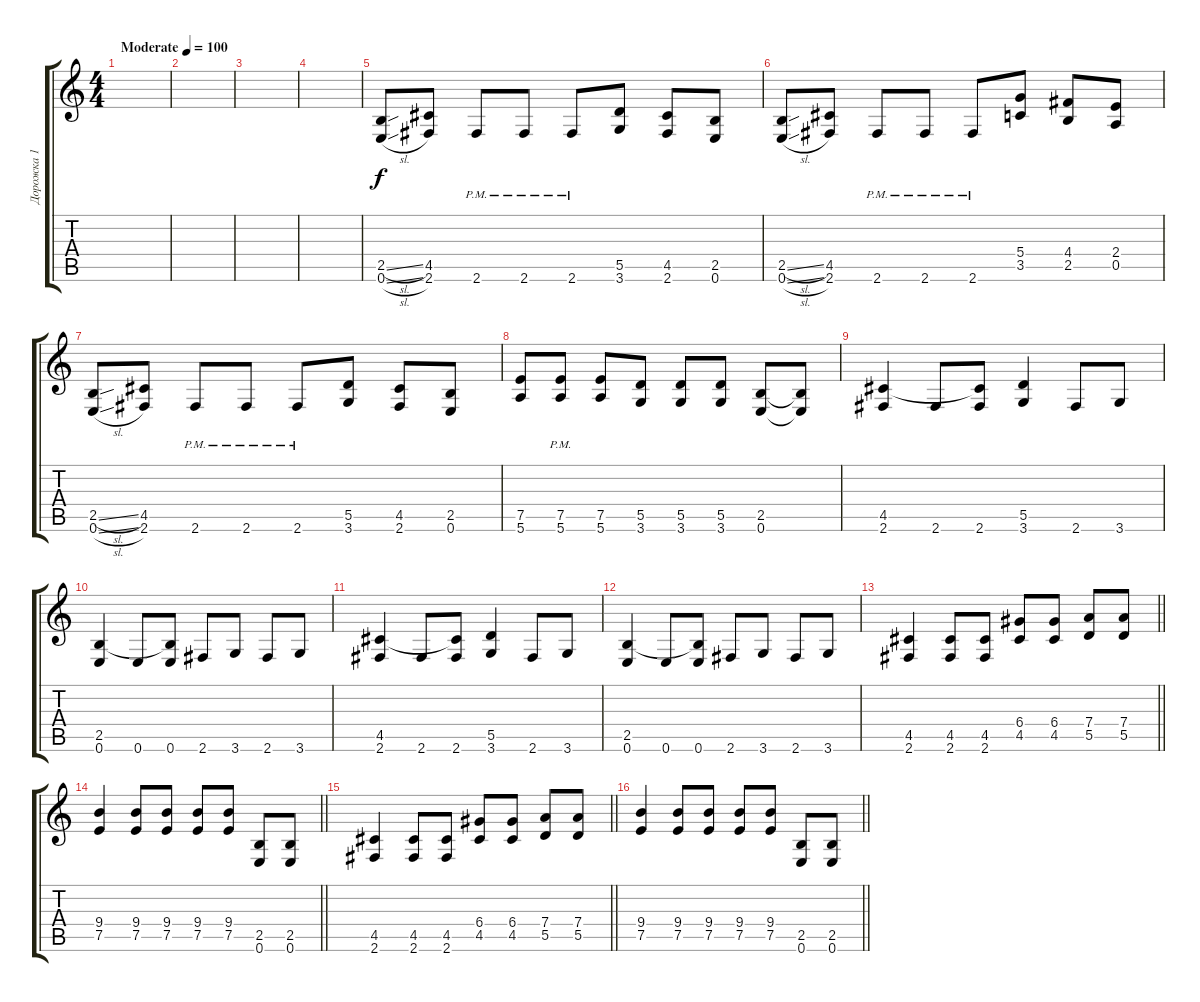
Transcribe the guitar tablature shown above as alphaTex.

\track ("Дорожка 1" "Дорожка 1") {instrument distortionguitar}
\staff {score tabs}
\tuning (E4 B3 G3 D3 A2 E2) {hide}
\ts (4 4)
\tempo (100 "Moderate")
\clef g2
\ks c
|
|
|
|
(2.5{sl} 0.6{sl}).8 (4.5 2.6).8 2.6{pm}.8 2.6{pm}.8 2.6{pm}.8 (5.5 3.6).8 (4.5 2.6).8 (2.5 0.6).8 |
(2.5{sl} 0.6{sl}).8 (4.5 2.6).8 2.6{pm}.8 2.6{pm}.8 2.6{pm}.8 (5.4 3.5).8 (4.4 2.5).8 (2.4 0.5).8 |
(2.5{sl} 0.6{sl}).8 (4.5 2.6).8 2.6{pm}.8 2.6{pm}.8 2.6{pm}.8 (5.5 3.6).8 (4.5 2.6).8 (2.5 0.6).8 |
(7.5 5.6).8 (7.5 5.6{pm}).8 (7.5 5.6).8 (5.5 3.6).8 (5.5 3.6).8 (5.5 3.6).8 (2.5 0.6).8 (2.5{t} 0.6{t}).8 |
(4.5 2.6).4 2.6.8 (4.5{t} 2.6).8 (5.5 3.6).4 2.6.8 3.6.8 |
(2.5 0.6).4 0.6.8 (2.5{t} 0.6).8 2.6.8 3.6.8 2.6.8 3.6.8 |
(4.5 2.6).4 2.6.8 (4.5{t} 2.6).8 (5.5 3.6).4 2.6.8 3.6.8 |
(2.5 0.6).4 0.6.8 (2.5{t} 0.6).8 2.6.8 3.6.8 2.6.8 3.6.8 |
\barLineRight lightlight
(4.5 2.6).4 (4.5 2.6).8 (4.5 2.6).8 (6.4 4.5).8 (6.4 4.5).8 (7.4 5.5).8 (7.4 5.5).8 |
\barLineRight lightlight
(9.4 7.5).4 (9.4 7.5).8 (9.4 7.5).8 (9.4 7.5).8 (9.4 7.5).8 (2.5 0.6).8 (2.5 0.6).8 |
\barLineRight lightlight
(4.5 2.6).4 (4.5 2.6).8 (4.5 2.6).8 (6.4 4.5).8 (6.4 4.5).8 (7.4 5.5).8 (7.4 5.5).8 |
\barLineRight lightlight
(9.4 7.5).4 (9.4 7.5).8 (9.4 7.5).8 (9.4 7.5).8 (9.4 7.5).8 (2.5 0.6).8 (2.5 0.6).8
